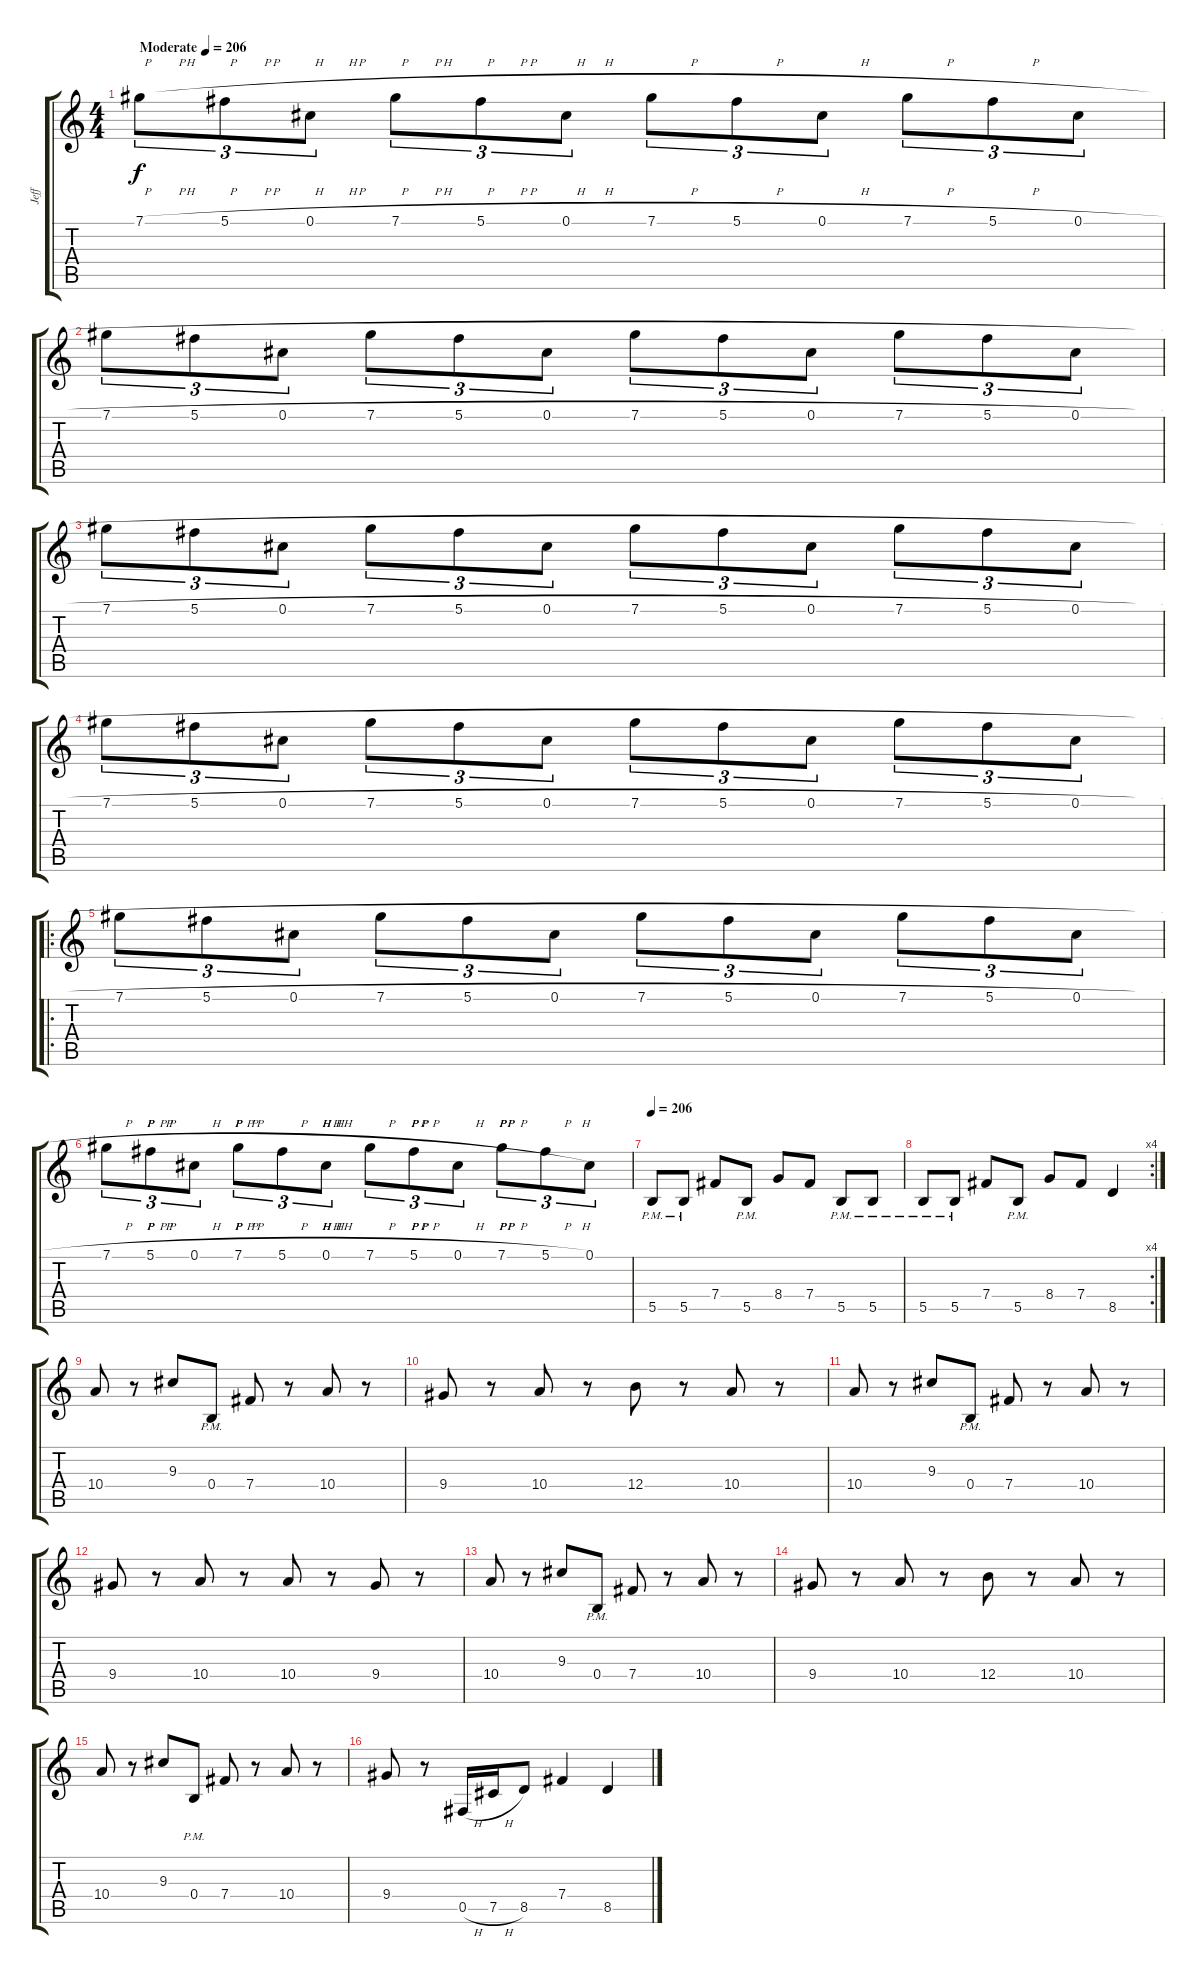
\track ("Jeff" "Jeff") {instrument distortionguitar}
\staff {score tabs}
\tuning (Db4 Ab3 E3 B2 Gb2 B1) {hide}
\ts (4 4)
\tempo (206 "Moderate")
\clef g2
\ks c
7.1{h}.8{tu (3 2) dy f balance 8 instrument distortionguitar} 5.1{h}.8{tu (3 2)} 0.1{h}.8{tu (3 2)} 7.1{h}.8{tu (3 2)} 5.1{h}.8{tu (3 2)} 0.1{h}.8{tu (3 2)} 7.1{h}.8{tu (3 2)} 5.1{h}.8{tu (3 2)} 0.1{h}.8{tu (3 2)} 7.1{h}.8{tu (3 2)} 5.1{h}.8{tu (3 2)} 0.1{h}.8{tu (3 2)} |
7.1{h}.8{tu (3 2)} 5.1{h}.8{tu (3 2)} 0.1{h}.8{tu (3 2)} 7.1{h}.8{tu (3 2)} 5.1{h}.8{tu (3 2)} 0.1{h}.8{tu (3 2)} 7.1{h}.8{tu (3 2)} 5.1{h}.8{tu (3 2)} 0.1{h}.8{tu (3 2)} 7.1{h}.8{tu (3 2)} 5.1{h}.8{tu (3 2)} 0.1{h}.8{tu (3 2)} |
7.1{h}.8{tu (3 2)} 5.1{h}.8{tu (3 2)} 0.1{h}.8{tu (3 2)} 7.1{h}.8{tu (3 2)} 5.1{h}.8{tu (3 2)} 0.1{h}.8{tu (3 2)} 7.1{h}.8{tu (3 2)} 5.1{h}.8{tu (3 2)} 0.1{h}.8{tu (3 2)} 7.1{h}.8{tu (3 2)} 5.1{h}.8{tu (3 2)} 0.1{h}.8{tu (3 2)} |
7.1{h}.8{tu (3 2)} 5.1{h}.8{tu (3 2)} 0.1{h}.8{tu (3 2)} 7.1{h}.8{tu (3 2)} 5.1{h}.8{tu (3 2)} 0.1{h}.8{tu (3 2)} 7.1{h}.8{tu (3 2)} 5.1{h}.8{tu (3 2)} 0.1{h}.8{tu (3 2)} 7.1{h}.8{tu (3 2)} 5.1{h}.8{tu (3 2)} 0.1{h}.8{tu (3 2)} |
\ro
7.1{h}.8{tu (3 2)} 5.1{h}.8{tu (3 2)} 0.1{h}.8{tu (3 2)} 7.1{h}.8{tu (3 2)} 5.1{h}.8{tu (3 2)} 0.1{h}.8{tu (3 2)} 7.1{h}.8{tu (3 2)} 5.1{h}.8{tu (3 2)} 0.1{h}.8{tu (3 2)} 7.1{h}.8{tu (3 2)} 5.1{h}.8{tu (3 2)} 0.1{h}.8{tu (3 2)} |
7.1{h}.8{tu (3 2)} 5.1{h}.8{tu (3 2)} 0.1{h}.8{tu (3 2)} 7.1{h}.8{tu (3 2)} 5.1{h}.8{tu (3 2)} 0.1{h}.8{tu (3 2)} 7.1{h}.8{tu (3 2)} 5.1{h}.8{tu (3 2)} 0.1{h}.8{tu (3 2)} 7.1{h}.8{tu (3 2)} 5.1{h}.8{tu (3 2)} 0.1.8{tu (3 2)} |
\tempo 206
5.5{pm}.8 5.5{pm}.8 7.4.8 5.5{pm}.8 8.4.8 7.4.8 5.5{pm}.8 5.5{pm}.8 |
\rc 4
5.5{pm}.8 5.5{pm}.8 7.4.8 5.5{pm}.8 8.4.8 7.4.8 8.5.4 |
10.4.8{balance 16} r.8 9.3.8 0.4{pm}.8 7.4.8 r.8 10.4.8 r.8 |
9.4.8 r.8 10.4.8 r.8 12.4.8 r.8 10.4.8 r.8 |
10.4.8 r.8 9.3.8 0.4{pm}.8 7.4.8 r.8 10.4.8 r.8 |
9.4.8 r.8 10.4.8 r.8 10.4.8 r.8 9.4.8 r.8 |
10.4.8 r.8 9.3.8 0.4{pm}.8 7.4.8 r.8 10.4.8 r.8 |
9.4.8 r.8 10.4.8 r.8 12.4.8 r.8 10.4.8 r.8 |
10.4.8 r.8 9.3.8 0.4{pm}.8 7.4.8 r.8 10.4.8 r.8 |
9.4.8 r.8 0.5{h}.16 7.5{h}.16 8.5.8 7.4.4 8.5.4
